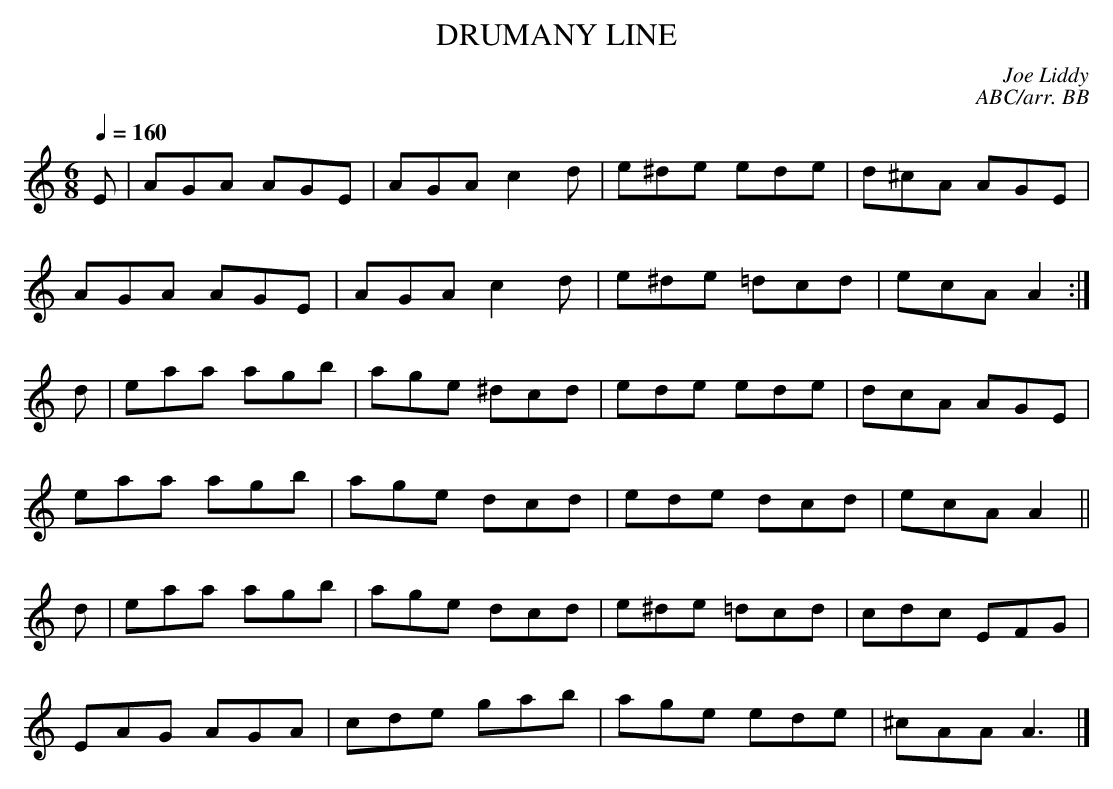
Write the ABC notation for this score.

X:1
T:DRUMANY LINE
C:Joe Liddy
C:ABC/arr. BB
Q:1/4=160
L:1/8
M:6/8
K:Am % source key = Gm
E|AGA AGE|AGA c2 d|e^de ede|d^cA AGE |
AGA AGE|AGA c2 d|e^de =dcd|ecA A2 :|
d|eaa agb|age ^dcd|ede ede|dcA AGE |
eaa agb|age dcd|ede dcd|ecA A2 ||
d|eaa agb|age dcd|e^de =dcd|cdc EFG |
EAG AGA|cde gab|age ede|^cAA A3|]
